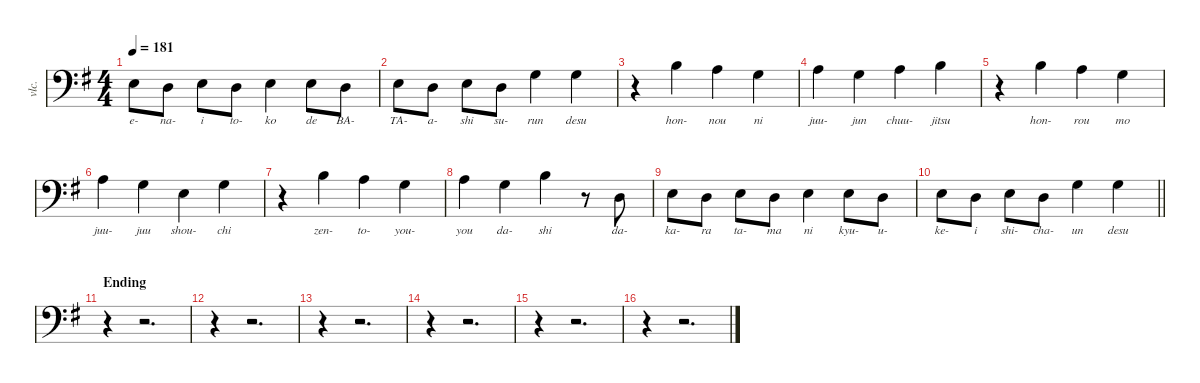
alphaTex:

\defaultSystemsLayout 4
\hideDynamics
\bracketExtendMode nobrackets
\track ("Vocals" "vlc.") {instrument cello}
\staff {score}
\tuning (E4 B3 G3 D3 A2 E2)
\ts (4 4)
\tempo 181
\clef f4
\ks g
2.4{acc forcenatural}.8{lyrics (0 "e-") lyrics (1 "") lyrics (2 "") lyrics (3 "") lyrics (4 "") dy f beam Down} 0.4{acc forcenatural}.8{lyrics (0 "na-") lyrics (1 "") lyrics (2 "") lyrics (3 "") lyrics (4 "") beam Down} 2.4{acc forcenatural}.8{lyrics (0 "i") lyrics (1 "") lyrics (2 "") lyrics (3 "") lyrics (4 "") beam Down} 0.4{acc forcenatural}.8{lyrics (0 "to-") lyrics (1 "") lyrics (2 "") lyrics (3 "") lyrics (4 "") beam Down} 2.4{acc forcenatural}.4{lyrics (0 "ko") lyrics (1 "") lyrics (2 "") lyrics (3 "") lyrics (4 "") beam Down} 2.4{acc forcenatural}.8{lyrics (0 "de") lyrics (1 "") lyrics (2 "") lyrics (3 "") lyrics (4 "") beam Down} 0.4{acc forcenatural}.8{lyrics (0 "BA-") lyrics (1 "") lyrics (2 "") lyrics (3 "") lyrics (4 "") beam Down} |
2.4{acc forcenatural}.8{lyrics (0 "TA-") lyrics (1 "") lyrics (2 "") lyrics (3 "") lyrics (4 "") beam Down} 0.4{acc forcenatural}.8{lyrics (0 "a-") lyrics (1 "") lyrics (2 "") lyrics (3 "") lyrics (4 "") beam Down} 2.4{acc forcenatural}.8{lyrics (0 "shi") lyrics (1 "") lyrics (2 "") lyrics (3 "") lyrics (4 "") beam Down} 0.4{acc forcenatural}.8{lyrics (0 "su-") lyrics (1 "") lyrics (2 "") lyrics (3 "") lyrics (4 "") beam Down} 0.3{acc forcenatural}.4{lyrics (0 "run") lyrics (1 "") lyrics (2 "") lyrics (3 "") lyrics (4 "") beam Down} 0.3{acc forcenatural}.4{lyrics (0 "desu") lyrics (1 "") lyrics (2 "") lyrics (3 "") lyrics (4 "") beam Down} |
r.4{beam Down} 0.2{acc forcenatural}.4{lyrics (0 "hon-") lyrics (1 "") lyrics (2 "") lyrics (3 "") lyrics (4 "") beam Down} 2.3{acc forcenatural}.4{lyrics (0 "nou") lyrics (1 "") lyrics (2 "") lyrics (3 "") lyrics (4 "") beam Down} 0.3{acc forcenatural}.4{lyrics (0 "ni") lyrics (1 "") lyrics (2 "") lyrics (3 "") lyrics (4 "") beam Down} |
2.3{acc forcenatural}.4{lyrics (0 "juu-") lyrics (1 "") lyrics (2 "") lyrics (3 "") lyrics (4 "") beam Down} 0.3{acc forcenatural}.4{lyrics (0 "jun") lyrics (1 "") lyrics (2 "") lyrics (3 "") lyrics (4 "") beam Down} 2.3{acc forcenatural}.4{lyrics (0 "chuu-") lyrics (1 "") lyrics (2 "") lyrics (3 "") lyrics (4 "") beam Down} 0.2{acc forcenatural}.4{lyrics (0 "jitsu") lyrics (1 "") lyrics (2 "") lyrics (3 "") lyrics (4 "") beam Down} |
r.4{beam Down} 0.2{acc forcenatural}.4{lyrics (0 "hon-") lyrics (1 "") lyrics (2 "") lyrics (3 "") lyrics (4 "") beam Down} 2.3{acc forcenatural}.4{lyrics (0 "rou") lyrics (1 "") lyrics (2 "") lyrics (3 "") lyrics (4 "") beam Down} 0.3{acc forcenatural}.4{lyrics (0 "mo") lyrics (1 "") lyrics (2 "") lyrics (3 "") lyrics (4 "") beam Down} |
2.3{acc forcenatural}.4{lyrics (0 "juu-") lyrics (1 "") lyrics (2 "") lyrics (3 "") lyrics (4 "") beam Down} 0.3{acc forcenatural}.4{lyrics (0 "juu") lyrics (1 "") lyrics (2 "") lyrics (3 "") lyrics (4 "") beam Down} 2.4{acc forcenatural}.4{lyrics (0 "shou-") lyrics (1 "") lyrics (2 "") lyrics (3 "") lyrics (4 "") beam Down} 0.3{acc forcenatural}.4{lyrics (0 "chi") lyrics (1 "") lyrics (2 "") lyrics (3 "") lyrics (4 "") beam Down} |
r.4{beam Down} 0.2{acc forcenatural}.4{lyrics (0 "zen-") lyrics (1 "") lyrics (2 "") lyrics (3 "") lyrics (4 "") beam Down} 2.3{acc forcenatural}.4{lyrics (0 "to-") lyrics (1 "") lyrics (2 "") lyrics (3 "") lyrics (4 "") beam Down} 0.3{acc forcenatural}.4{lyrics (0 "you-") lyrics (1 "") lyrics (2 "") lyrics (3 "") lyrics (4 "") beam Down} |
2.3{acc forcenatural}.4{lyrics (0 "you") lyrics (1 "") lyrics (2 "") lyrics (3 "") lyrics (4 "") beam Down} 0.3{acc forcenatural}.4{lyrics (0 "da-") lyrics (1 "") lyrics (2 "") lyrics (3 "") lyrics (4 "") beam Down} 0.2{acc forcenatural}.4{lyrics (0 "shi") lyrics (1 "") lyrics (2 "") lyrics (3 "") lyrics (4 "") beam Down} r.8{beam Down} 0.4{acc forcenatural}.8{lyrics (0 "da-") lyrics (1 "") lyrics (2 "") lyrics (3 "") lyrics (4 "") beam Down} |
2.4{acc forcenatural}.8{lyrics (0 "ka-") lyrics (1 "") lyrics (2 "") lyrics (3 "") lyrics (4 "") beam Down} 0.4{acc forcenatural}.8{lyrics (0 "ra") lyrics (1 "") lyrics (2 "") lyrics (3 "") lyrics (4 "") beam Down} 2.4{acc forcenatural}.8{lyrics (0 "ta-") lyrics (1 "") lyrics (2 "") lyrics (3 "") lyrics (4 "") beam Down} 0.4{acc forcenatural}.8{lyrics (0 "ma") lyrics (1 "") lyrics (2 "") lyrics (3 "") lyrics (4 "") beam Down} 2.4{acc forcenatural}.4{lyrics (0 "ni") lyrics (1 "") lyrics (2 "") lyrics (3 "") lyrics (4 "") beam Down} 2.4{acc forcenatural}.8{lyrics (0 "kyu-") lyrics (1 "") lyrics (2 "") lyrics (3 "") lyrics (4 "") beam Down} 0.4{acc forcenatural}.8{lyrics (0 "u-") lyrics (1 "") lyrics (2 "") lyrics (3 "") lyrics (4 "") beam Down} |
\barLineRight lightlight
2.4{acc forcenatural}.8{lyrics (0 "ke-") lyrics (1 "") lyrics (2 "") lyrics (3 "") lyrics (4 "") beam Down} 0.4{acc forcenatural}.8{lyrics (0 "i") lyrics (1 "") lyrics (2 "") lyrics (3 "") lyrics (4 "") beam Down} 2.4{acc forcenatural}.8{lyrics (0 "shi-") lyrics (1 "") lyrics (2 "") lyrics (3 "") lyrics (4 "") beam Down} 0.4{acc forcenatural}.8{lyrics (0 "cha-") lyrics (1 "") lyrics (2 "") lyrics (3 "") lyrics (4 "") beam Down} 0.3{acc forcenatural}.4{lyrics (0 "un") lyrics (1 "") lyrics (2 "") lyrics (3 "") lyrics (4 "") beam Down} 0.3{acc forcenatural}.4{lyrics (0 "desu") lyrics (1 "") lyrics (2 "") lyrics (3 "") lyrics (4 "") beam Down} |
\section ("" "Ending")
r.4{beam Down} r.2{d beam Down} |
r.4{beam Down} r.2{d beam Down} |
r.4{beam Down} r.2{d beam Down} |
r.4{beam Down} r.2{d beam Down} |
r.4{beam Down} r.2{d beam Down} |
r.4{beam Down} r.2{d beam Down}
